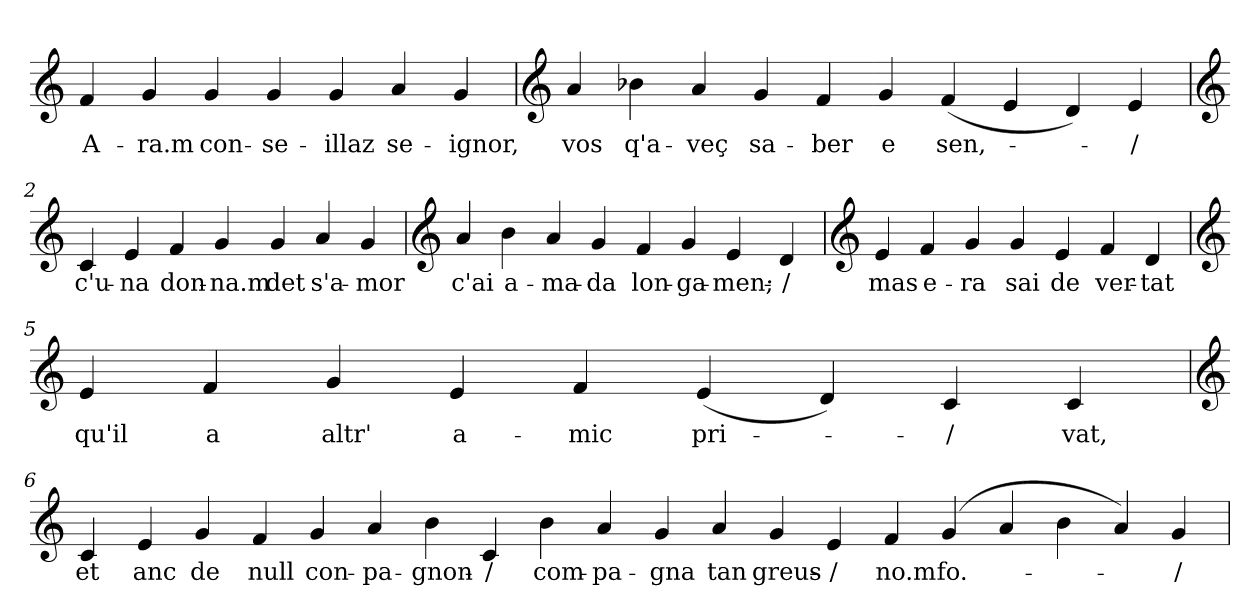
**kern	**text
*part1	*part1
*staff1	*staff1
*clefG2	*
=	=
4f	A-
4g	-ra.m
4g	con-
4g	-se-
4g	-illaz
4a	se-
4g	-ignor,
=1	=1
*clefG2	*
4a	vos
4b-X	q'a-
4a	-veç
4g	sa-
4f	-ber
4g	e
(4f	sen,-
4e	.
4d)	.
4e	-/
=2	=2
*clefG2	*
4c	c'u-
4e	-na
4f	don-
4g	-na.m
4g	det
4a	s'a-
4g	-mor
=3	=3
*clefG2	*
4a	c'ai
4b	a-
4a	-ma-
4g	-da
4f	lon-
4g	-ga-
4e	-men;-
4d	-/
=4	=4
*clefG2	*
4e	mas
4f	e-
4g	-ra
4g	sai
4e	de
4f	ver-
4d	-tat
=5	=5
*clefG2	*
4e	qu'il
4f	a
4g	altr'
4e	a-
4f	-mic
(4e	pri-
4d)	.
4c	-/
4c	vat,
=6	=6
*clefG2	*
4c	et
4e	anc
4g	de
4f	null
4g	con-
4a	-pa-
4b	-gnon-
4c	-/
4b	com-
4a	-pa-
4g	-gna
4a	tan
4g	greus-
4e	-/
4f	no.m
(4g	fo.-
4a	.
4b	.
4a)	.
4g	-/
=	=
*-	*-
